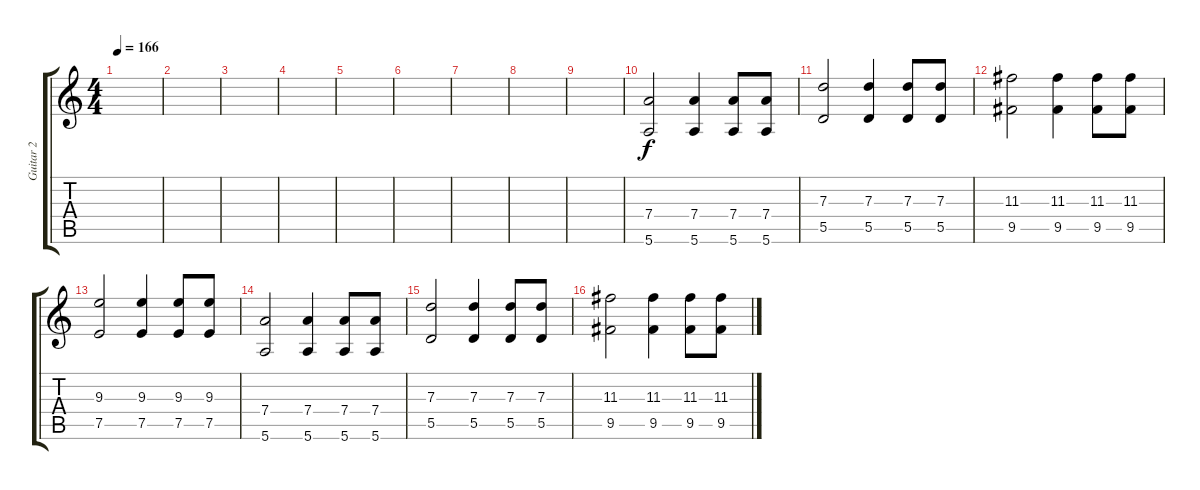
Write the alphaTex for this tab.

\track ("Guitar 2" "Guitar 2") {instrument distortionguitar}
\staff {score tabs}
\tuning (E4 B3 G3 D3 A2 E2) {hide}
\ts (4 4)
\tempo 166
\clef g2
\ks c
|
|
|
|
|
|
|
|
|
(7.4 5.6).2 (7.4 5.6).4 (7.4 5.6).8 (7.4 5.6).8 |
(7.3 5.5).2 (7.3 5.5).4 (7.3 5.5).8 (7.3 5.5).8 |
(11.3 9.5).2 (11.3 9.5).4 (11.3 9.5).8 (11.3 9.5).8 |
(9.3 7.5).2 (9.3 7.5).4 (9.3 7.5).8 (9.3 7.5).8 |
(7.4 5.6).2 (7.4 5.6).4 (7.4 5.6).8 (7.4 5.6).8 |
(7.3 5.5).2 (7.3 5.5).4 (7.3 5.5).8 (7.3 5.5).8 |
(11.3 9.5).2 (11.3 9.5).4 (11.3 9.5).8 (11.3 9.5).8
